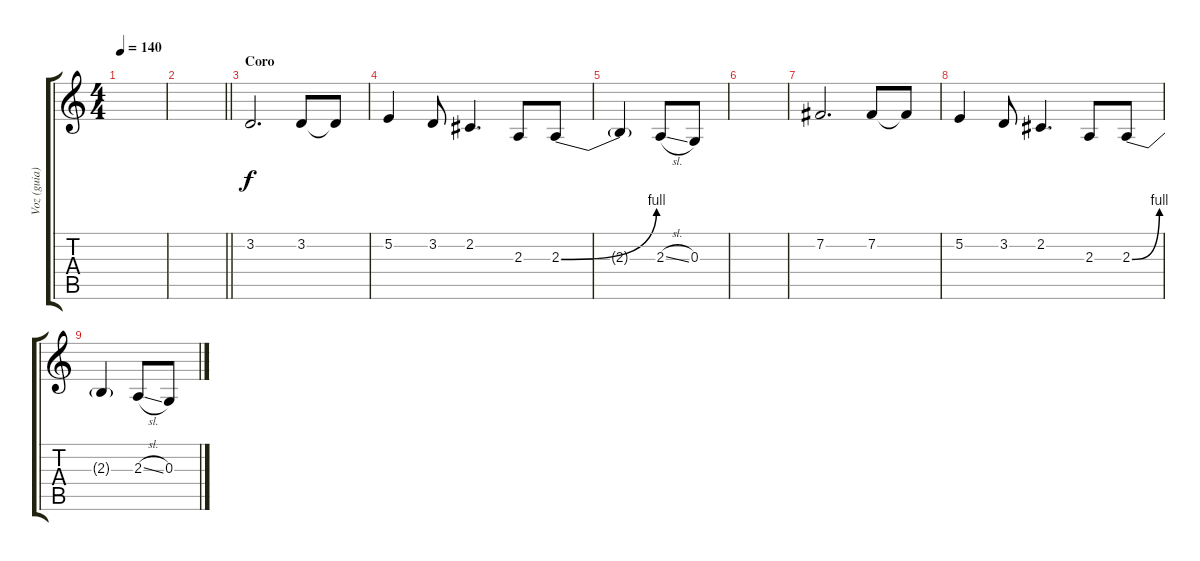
\track ("Voz (guia)" "Voz (guia)") {instrument sopranosax}
\staff {score tabs}
\tuning (E4 B3 G3 D3 A2 E2) {hide}
\ts (4 4)
\tempo 140
\clef g2
\ks c
|
\barLineRight lightlight
|
\section ("" "Coro")
3.2.2{d} 3.2.8 3.2{t}.8 |
5.2.4 3.2.8 2.2.4{d} 2.3.8 2.3{be (bend 0 0 60 4)}.8 |
2.3{t}.4 2.3{sl}.8 0.3.8 |
|
7.2.2{d} 7.2.8 7.2{t}.8 |
5.2.4 3.2.8 2.2.4{d} 2.3.8 2.3{be (bend 0 0 60 4)}.8 |
2.3{t}.4 2.3{sl}.8 0.3.8
